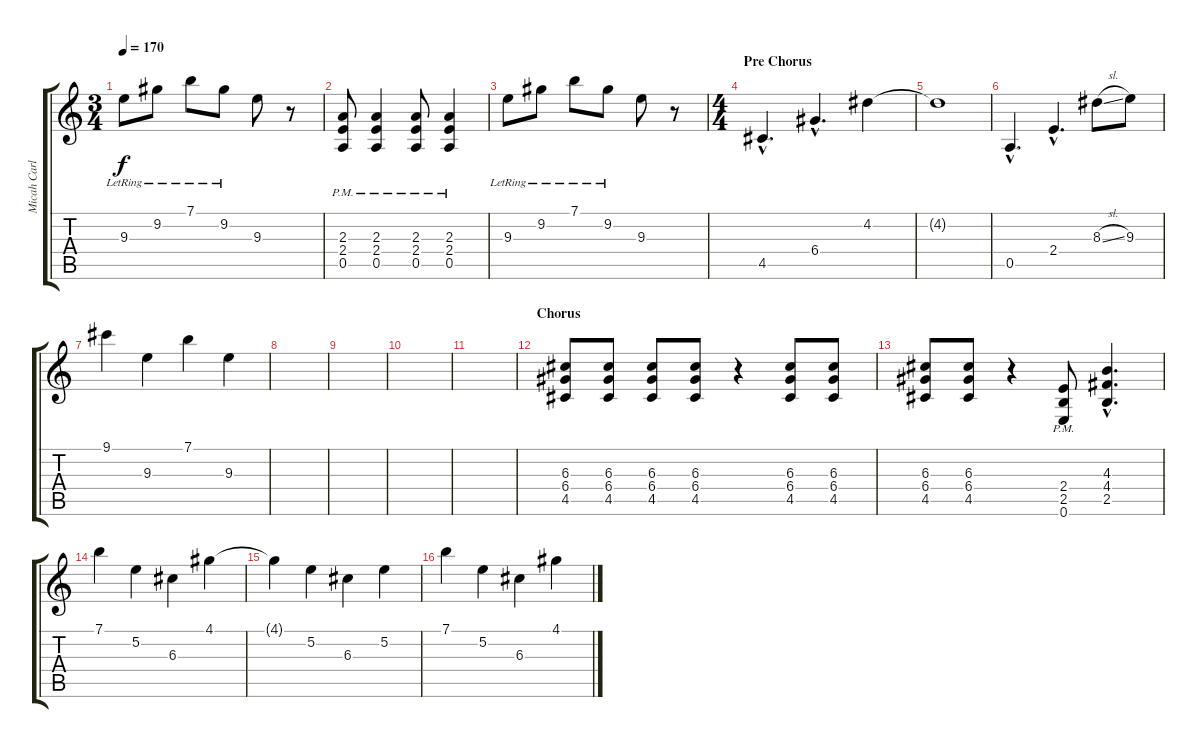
\track ("Micah Carli (Guitar)" "Micah Carl") {instrument electricguitarjazz}
\staff {score tabs}
\tuning (E4 B3 G3 D3 A2 E2) {hide}
\ts (3 4)
\tempo 170
\clef g2
\ks c
9.3{lr}.8{dy f instrument electricguitarclean} 9.2{lr}.8 7.1{lr}.8 9.2{lr}.8 9.3.8 r.8 |
(2.3{pm} 2.4{pm} 0.5{pm}).8{instrument distortionguitar} (2.3{pm} 2.4{pm} 0.5{pm}).4 (2.3{pm} 2.4{pm} 0.5{pm}).8 (2.3{pm} 2.4{pm} 0.5{pm}).4 |
9.3{lr}.8{instrument electricguitarclean} 9.2{lr}.8 7.1{lr}.8 9.2{lr}.8 9.3.8 r.8 |
\ts (4 4)
\section ("" "Pre Chorus")
4.5{hac}.4{d instrument electricguitarjazz} 6.4{hac}.4{d} 4.2.4 |
4.2{t}.1 |
0.5{hac}.4{d} 2.4{hac}.4{d} 8.3{sl}.8 9.3.8 |
9.1.4 9.3.4 7.1.4 9.3.4 |
|
|
|
|
\section ("" "Chorus")
(6.3 6.4 4.5).8{instrument distortionguitar} (6.3 6.4 4.5).8 (6.3 6.4 4.5).8 (6.3 6.4 4.5).8 r.4 (6.3 6.4 4.5).8 (6.3 6.4 4.5).8 |
(6.3 6.4 4.5).8 (6.3 6.4 4.5).8 r.4 (2.4{pm} 2.5{pm} 0.6{pm}).8 (4.3{hac} 4.4{hac} 2.5{hac}).4{d} |
7.1.4 5.2.4 6.3.4 4.1.4 |
4.1{t}.4 5.2.4 6.3.4 5.2.4 |
7.1.4 5.2.4 6.3.4 4.1.4
